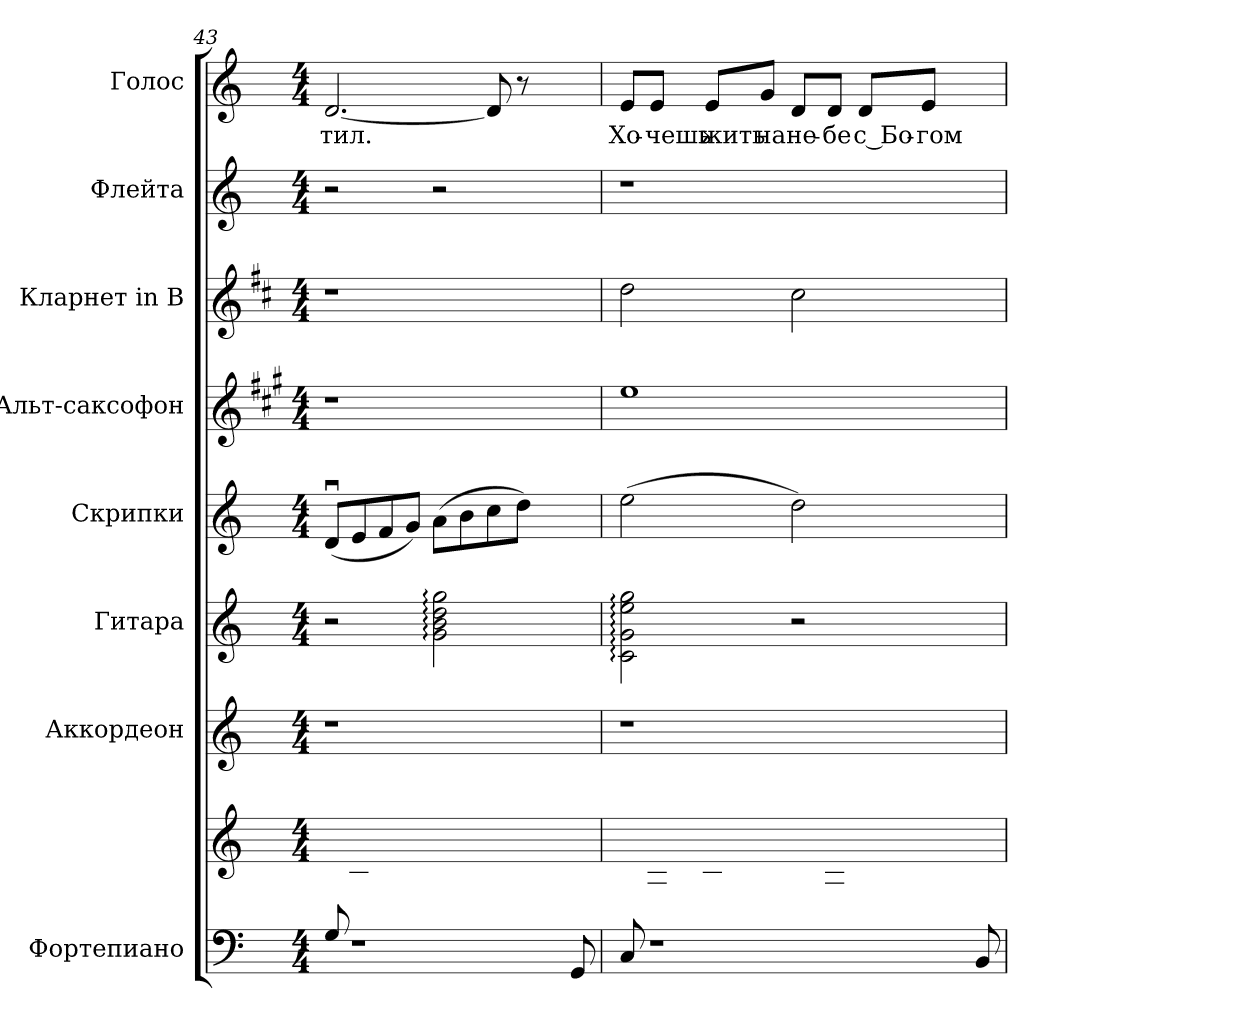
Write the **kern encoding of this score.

**kern	**kern	**kern	**kern	**kern	**kern	**kern	**kern	**kern	**text
*part8	*part8	*part7	*part6	*part5	*part4	*part3	*part2	*part1	*part1
*staff9	*staff8	*staff7	*staff6	*staff5	*staff4	*staff3	*staff2	*staff1	*staff1
*I"Фортепиано	*	*I"Аккордеон	*I"Гитара	*I"Скрипки	*I"Альт-саксофон	*I"Кларнет in B	*I"Флейта	*I"Голос	*
*clefF4	*clefG2	*clefG2	*clefG2	*clefG2	*clefG2	*clefG2	*clefG2	*clefG2	*
*	*	*	*ITrd7c12	*	*ITrd5c9	*ITrd1c2	*	*	*
*k[]	*k[]	*k[]	*k[]	*k[]	*k[]	*k[]	*k[]	*k[]	*
*C:	*C:	*C:	*C:	*C:	*C:	*C:	*C:	*C:	*
*M4/4	*M4/4	*M4/4	*M4/4	*M4/4	*M4/4	*M4/4	*M4/4	*M4/4	*
=43	=43	=43	=43	=43	=43	=43	=43	=43	=43
!	!	!	!	!	!	!	!	!	!LO:LY:b:color=#000000
8Gi/L	8ryy	1r	2r	(8dui/L	1r	1r	2r	[<2.di/	тил.
1r	8ci\	.	.	8ei/	.	.	.	.	.
.	8di\	.	.	8fi/	.	.	.	.	.
.	8gi\J	.	.	8gi/J)	.	.	.	.	.
.	8ryy	.	2Gi\: 2Bi: 2di: 2gi:	(8ai\L	.	.	2r	.	.
.	8di\	.	.	8bi\	.	.	.	.	.
.	8gi\	.	.	8cci\	.	.	.	8di/]	.
.	8bi\J	.	.	8ddi\J)	.	.	.	8r	.
.	4ryy	4ryy	4ryy	4ryy	4ryy	4ryy	4ryy	4ryy	.
8GGi/L	.	.	.	.	.	.	.	.	.
!!LO:PB:g=z
=44	=44	=44	=44	=44	=44	=44	=44	=44	=44
!	!	!	!	!	!	!	!	!	!LO:LY:b:color=#000000
8Ci/L	8ryy	1r	2Ci\: 2Gi: 2ei: 2gi:	(2eei\	1gi	2cci\	1r	8ei/L	Хо-
!	!	!	!	!	!	!	!	!	!LO:LY:b:color=#000000
1r	8Gi\	.	.	.	.	.	.	8ei/J	чешь
!	!	!	!	!	!	!	!	!	!LO:LY:b:color=#000000
.	8ci\	.	.	.	.	.	.	8ei/L	жить
!	!	!	!	!	!	!	!	!	!LO:LY:b:color=#000000
.	8ei\J	.	.	.	.	.	.	8gi/J	на
!	!	!	!	!	!	!	!	!	!LO:LY:b:color=#000000
.	8ryy	.	2r	2ddi\)	.	2bi\	.	8di/L	не-
!	!	!	!	!	!	!	!	!	!LO:LY:b:color=#000000
.	8Gi\	.	.	.	.	.	.	8di/J	бе
!	!	!	!	!	!	!	!	!	!LO:LY:b:color=#000000
.	8di\	.	.	.	.	.	.	8di/L	с Бо-
!	!	!	!	!	!	!	!	!	!LO:LY:b:color=#000000
.	8gi\J	.	.	.	.	.	.	8ei/J	гом
.	4ryy	4ryy	4ryy	4ryy	4ryy	4ryy	4ryy	4ryy	.
8BBi/L	.	.	.	.	.	.	.	.	.
=	=	=	=	=	=	=	=	=	=
*-	*-	*-	*-	*-	*-	*-	*-	*-	*-
